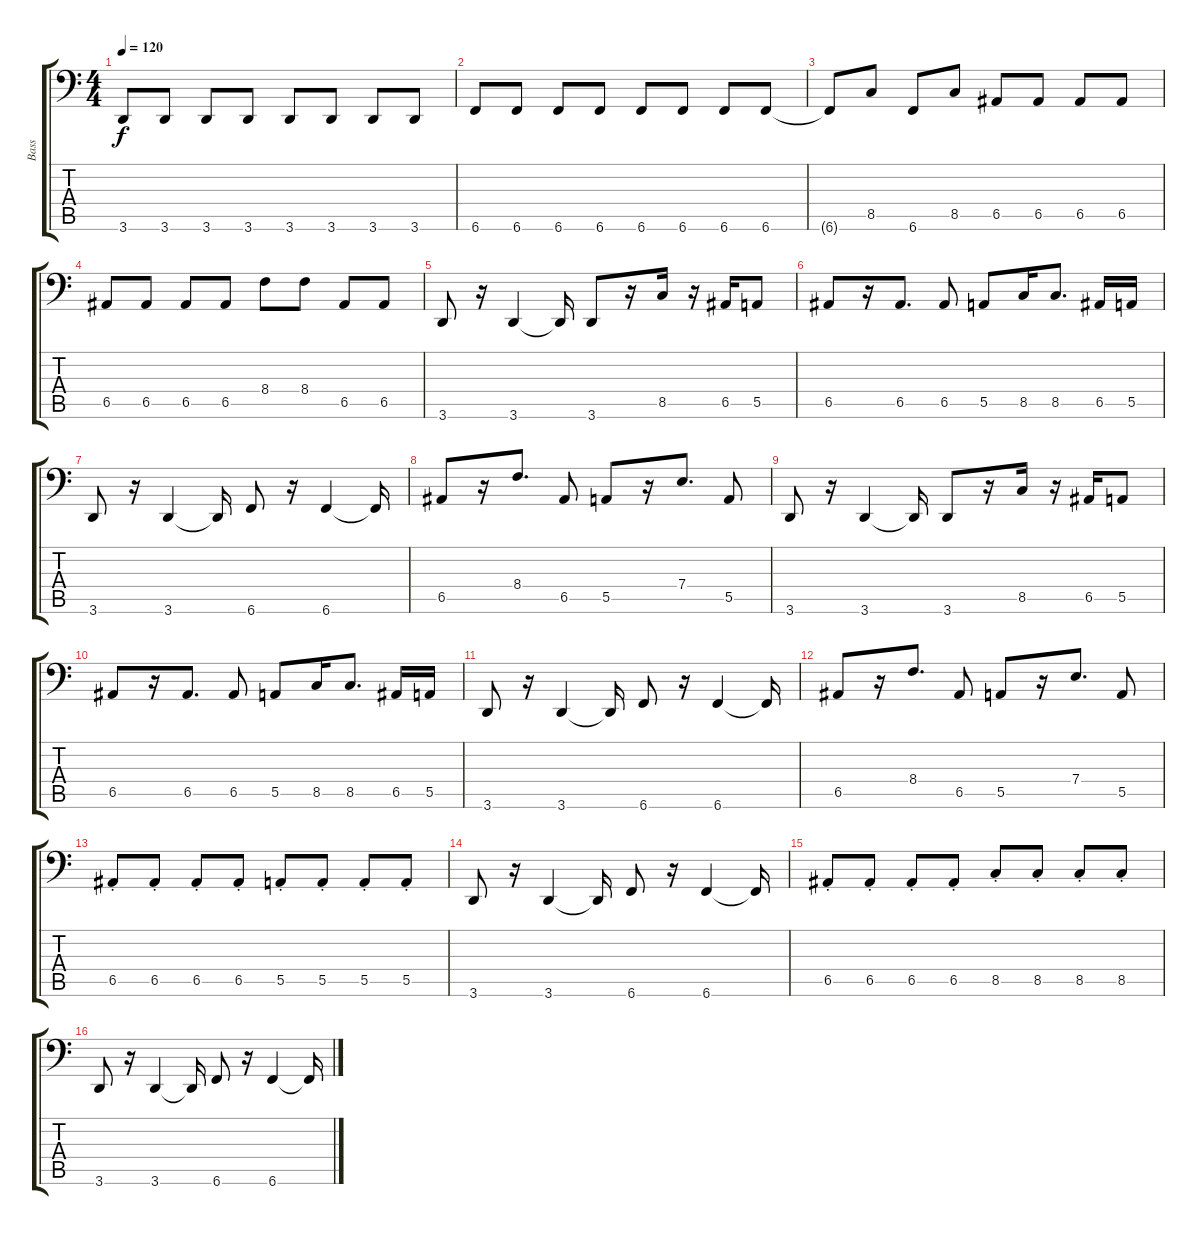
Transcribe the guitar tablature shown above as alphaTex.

\track ("Bass" "Bass") {instrument electricbassfinger}
\staff {score tabs}
\tuning (B2 G2 D2 A1 E1 B0) {hide}
\ts (4 4)
\tempo 120
\clef f4
\ks c
3.6.8{dy f} 3.6.8 3.6.8 3.6.8 3.6.8 3.6.8 3.6.8 3.6.8 |
6.6.8 6.6.8 6.6.8 6.6.8 6.6.8 6.6.8 6.6.8 6.6.8 |
6.6{t}.8 8.5.8 6.6.8 8.5.8 6.5.8 6.5.8 6.5.8 6.5.8 |
6.5.8 6.5.8 6.5.8 6.5.8 8.4.8 8.4.8 6.5.8 6.5.8 |
3.6.8 r.16 3.6.4 3.6{t}.16 3.6.8 r.16 8.5.16 r.16 6.5.16 5.5.8 |
6.5.8 r.16 6.5.8{d} 6.5.8 5.5.8 8.5.16 8.5.8{d} 6.5.16 5.5.16 |
3.6.8 r.16 3.6.4 3.6{t}.16 6.6.8 r.16 6.6.4 6.6{t}.16 |
6.5.8 r.16 8.4.8{d} 6.5.8 5.5.8 r.16 7.4.8{d} 5.5.8 |
3.6.8 r.16 3.6.4 3.6{t}.16 3.6.8 r.16 8.5.16 r.16 6.5.16 5.5.8 |
6.5.8 r.16 6.5.8{d} 6.5.8 5.5.8 8.5.16 8.5.8{d} 6.5.16 5.5.16 |
3.6.8 r.16 3.6.4 3.6{t}.16 6.6.8 r.16 6.6.4 6.6{t}.16 |
6.5.8 r.16 8.4.8{d} 6.5.8 5.5.8 r.16 7.4.8{d} 5.5.8 |
6.5{st}.8 6.5{st}.8 6.5{st}.8 6.5{st}.8 5.5{st}.8 5.5{st}.8 5.5{st}.8 5.5{st}.8 |
3.6.8 r.16 3.6.4 3.6{t}.16 6.6.8 r.16 6.6.4 6.6{t}.16 |
6.5{st}.8 6.5{st}.8 6.5{st}.8 6.5{st}.8 8.5{st}.8 8.5{st}.8 8.5{st}.8 8.5{st}.8 |
3.6.8 r.16 3.6.4 3.6{t}.16 6.6.8 r.16 6.6.4 6.6{t}.16
